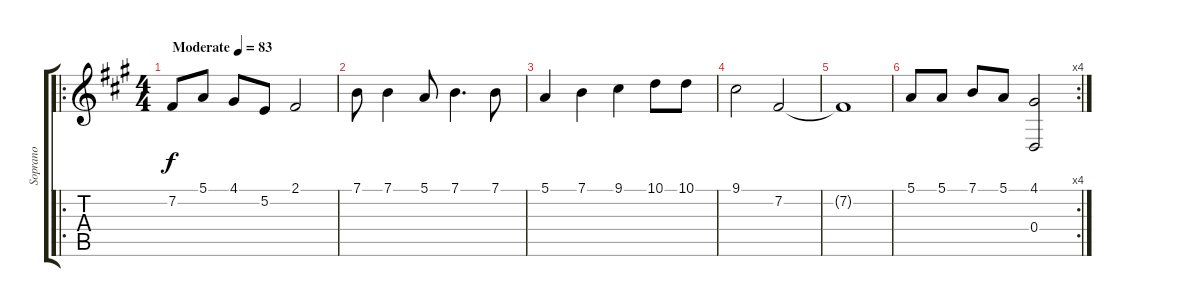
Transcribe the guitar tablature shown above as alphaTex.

\track ("Soprano" "Soprano") {instrument choiraahs}
\staff {score tabs}
\tuning (E4 B3 G3 D3 A2 E2) {hide}
\ro
\ts (4 4)
\tempo (83 "Moderate")
\clef g2
\ks a
7.2.8{dy f instrument choiraahs} 5.1.8 4.1.8 5.2.8 2.1.2 |
7.1.8 7.1.4 5.1.8 7.1.4{d} 7.1.8 |
5.1.4 7.1.4 9.1.4 10.1.8 10.1.8 |
9.1.2 7.2.2 |
7.2{t}.1 |
\rc 4
5.1.8 5.1.8 7.1.8 5.1.8 (4.1 0.4).2
